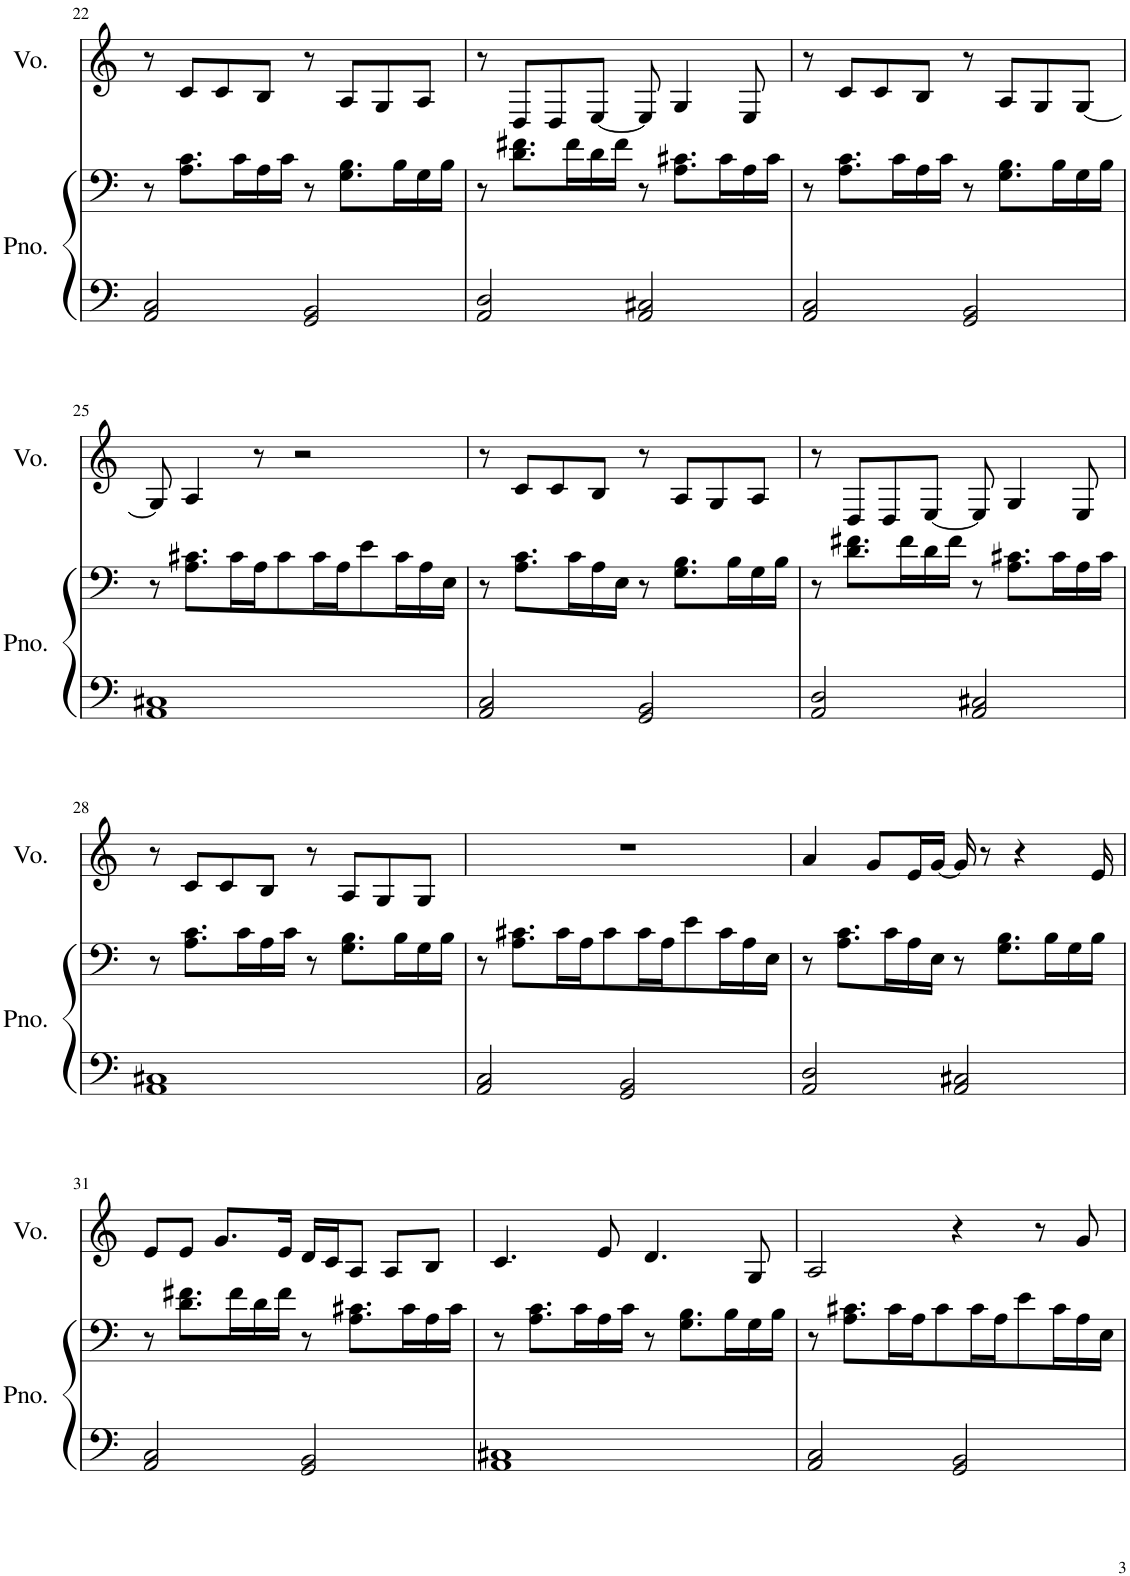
**kern	**kern	**kern
*part2	*part2	*part1
*staff3	*staff2	*staff1
*I"Piano	*	*I"Voice
*I'Pno.	*	*I'Vo.
!!LO:PB:g=z
*clefF4	*clefF4	*clefG2
*k[]	*k[]	*k[]
*M4/4	*M4/4	*M4/4
=22	=22	=22
2AA/ 2C/	8r	8r
.	8.A\ 8.c\L	8c/L
.	.	8c/
.	16c\L	.
.	16A\	8B/J
.	16c\JJ	.
2GG/ 2BB/	8r	8r
.	8.G\ 8.B\L	8A/L
.	.	8G/
.	16B\L	.
.	16G\	8A/J
.	16B\JJ	.
=23	=23	=23
2AA/ 2D/	8r	8r
.	8.d\ 8.f#X\L	8D/L
.	.	8D/
.	16f#\L	.
.	16d\	[8E/J
.	16f#\JJ	.
2AA/ 2C#X/	8r	8E/]
.	8.A\ 8.c#X\L	4G/
.	16c#\L	.
.	16A\	8E/
.	16c#\JJ	.
=24	=24	=24
2AA/ 2C/	8r	8r
.	8.A\ 8.c\L	8c/L
.	.	8c/
.	16c\L	.
.	16A\	8B/J
.	16c\JJ	.
2GG/ 2BB/	8r	8r
.	8.G\ 8.B\L	8A/L
.	.	8G/
.	16B\L	.
.	16G\	[8G/J
.	16B\JJ	.
!!LO:LB:g=z
=25	=25	=25
1AA 1C#X	8r	8G/]
.	8.A\ 8.c#X\L	4A/
.	16c#\L	.
.	16A\J	8r
.	8c#\	.
.	.	2r
.	16c#\L	.
.	16A\J	.
.	8e\	.
.	16c#\L	.
.	16A\	.
.	16E\JJ	.
=26	=26	=26
2AA/ 2C/	8r	8r
.	8.A\ 8.c\L	8c/L
.	.	8c/
.	16c\L	.
.	16A\	8B/J
.	16E\JJ	.
2GG/ 2BB/	8r	8r
.	8.G\ 8.B\L	8A/L
.	.	8G/
.	16B\L	.
.	16G\	8A/J
.	16B\JJ	.
=27	=27	=27
2AA/ 2D/	8r	8r
.	8.d\ 8.f#X\L	8D/L
.	.	8D/
.	16f#\L	.
.	16d\	[8E/J
.	16f#\JJ	.
2AA/ 2C#X/	8r	8E/]
.	8.A\ 8.c#X\L	4G/
.	16c#\L	.
.	16A\	8E/
.	16c#\JJ	.
!!LO:LB:g=z
=28	=28	=28
1AA 1C#X	8r	8r
.	8.A\ 8.c\L	8c/L
.	.	8c/
.	16c\L	.
.	16A\	8B/J
.	16c\JJ	.
.	8r	8r
.	8.G\ 8.B\L	8A/L
.	.	8G/
.	16B\L	.
.	16G\	8G/J
.	16B\JJ	.
=29	=29	=29
2AA/ 2C/	8r	1r
.	8.A\ 8.c#X\L	.
.	16c#\L	.
.	16A\J	.
.	8c#\	.
2GG/ 2BB/	.	.
.	16c#\L	.
.	16A\J	.
.	8e\	.
.	16c#\L	.
.	16A\	.
.	16E\JJ	.
=30	=30	=30
2AA/ 2D/	8r	4a/
.	8.A\ 8.c\L	.
.	.	8g/L
.	16c\L	.
.	16A\	16e/L
.	16E\JJ	[16g/JJ
2AA/ 2C#X/	8r	16g/]
.	.	8r
.	8.G\ 8.B\L	.
.	.	4r
.	16B\L	.
.	16G\	.
.	16B\JJ	16e/
!!LO:LB:g=z
=31	=31	=31
2AA/ 2C/	8r	8e/L
.	8.d\ 8.f#X\L	8e/J
.	.	8.g/L
.	16f#\L	.
.	16d\	.
.	16f#\JJ	16e/Jk
2GG/ 2BB/	8r	16d/LL
.	.	16c/J
.	8.A\ 8.c#X\L	8A/J
.	.	8A/L
.	16c#\L	.
.	16A\	8B/J
.	16c#\JJ	.
=32	=32	=32
1AA 1C#X	8r	4.c/
.	8.A\ 8.c\L	.
.	16c\L	.
.	16A\	8e/
.	16c\JJ	.
.	8r	4.d/
.	8.G\ 8.B\L	.
.	16B\L	.
.	16G\	8G/
.	16B\JJ	.
=33	=33	=33
2AA/ 2C/	8r	2A/
.	8.A\ 8.c#X\L	.
.	16c#\L	.
.	16A\J	.
.	8c#\	.
2GG/ 2BB/	.	4r
.	16c#\L	.
.	16A\J	.
.	8e\	.
.	.	8r
.	16c#\L	.
.	16A\	8g/
.	16E\JJ	.
=	=	=
*-	*-	*-
